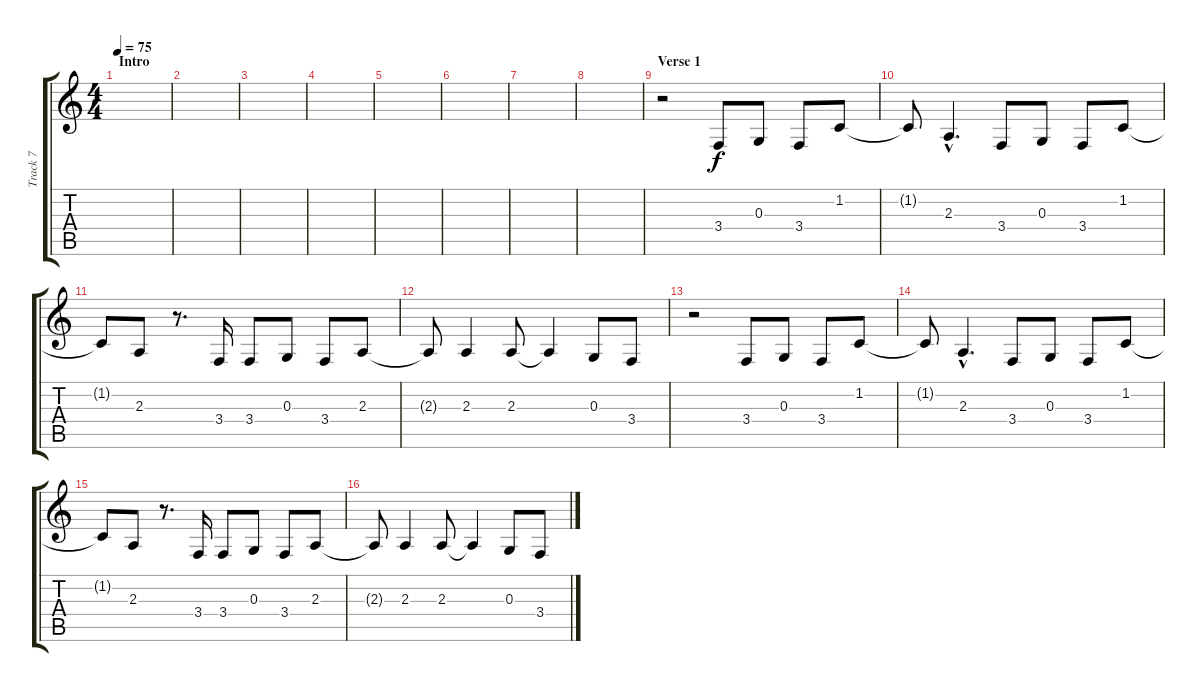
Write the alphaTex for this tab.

\track ("Track 7" "Track 7") {instrument synthbrass1}
\staff {score tabs}
\tuning (E4 B3 G3 D3 A2 E2) {hide}
\ts (4 4)
\section ("" "Intro")
\tempo 75
\clef g2
\ks c
|
|
|
|
|
|
|
|
\section ("" "Verse 1")
r.2 3.4.8 0.3.8 3.4.8 1.2.8 |
1.2{t}.8 2.3{hac}.4{d} 3.4.8 0.3.8 3.4.8 1.2.8 |
1.2{t}.8 2.3.8 r.8{d} 3.4.16 3.4.8 0.3.8 3.4.8 2.3.8 |
2.3{t}.8 2.3.4 2.3.8 2.3{t}.4 0.3.8 3.4.8 |
r.2 3.4.8 0.3.8 3.4.8 1.2.8 |
1.2{t}.8 2.3{hac}.4{d} 3.4.8 0.3.8 3.4.8 1.2.8 |
1.2{t}.8 2.3.8 r.8{d} 3.4.16 3.4.8 0.3.8 3.4.8 2.3.8 |
2.3{t}.8 2.3.4 2.3.8 2.3{t}.4 0.3.8 3.4.8
